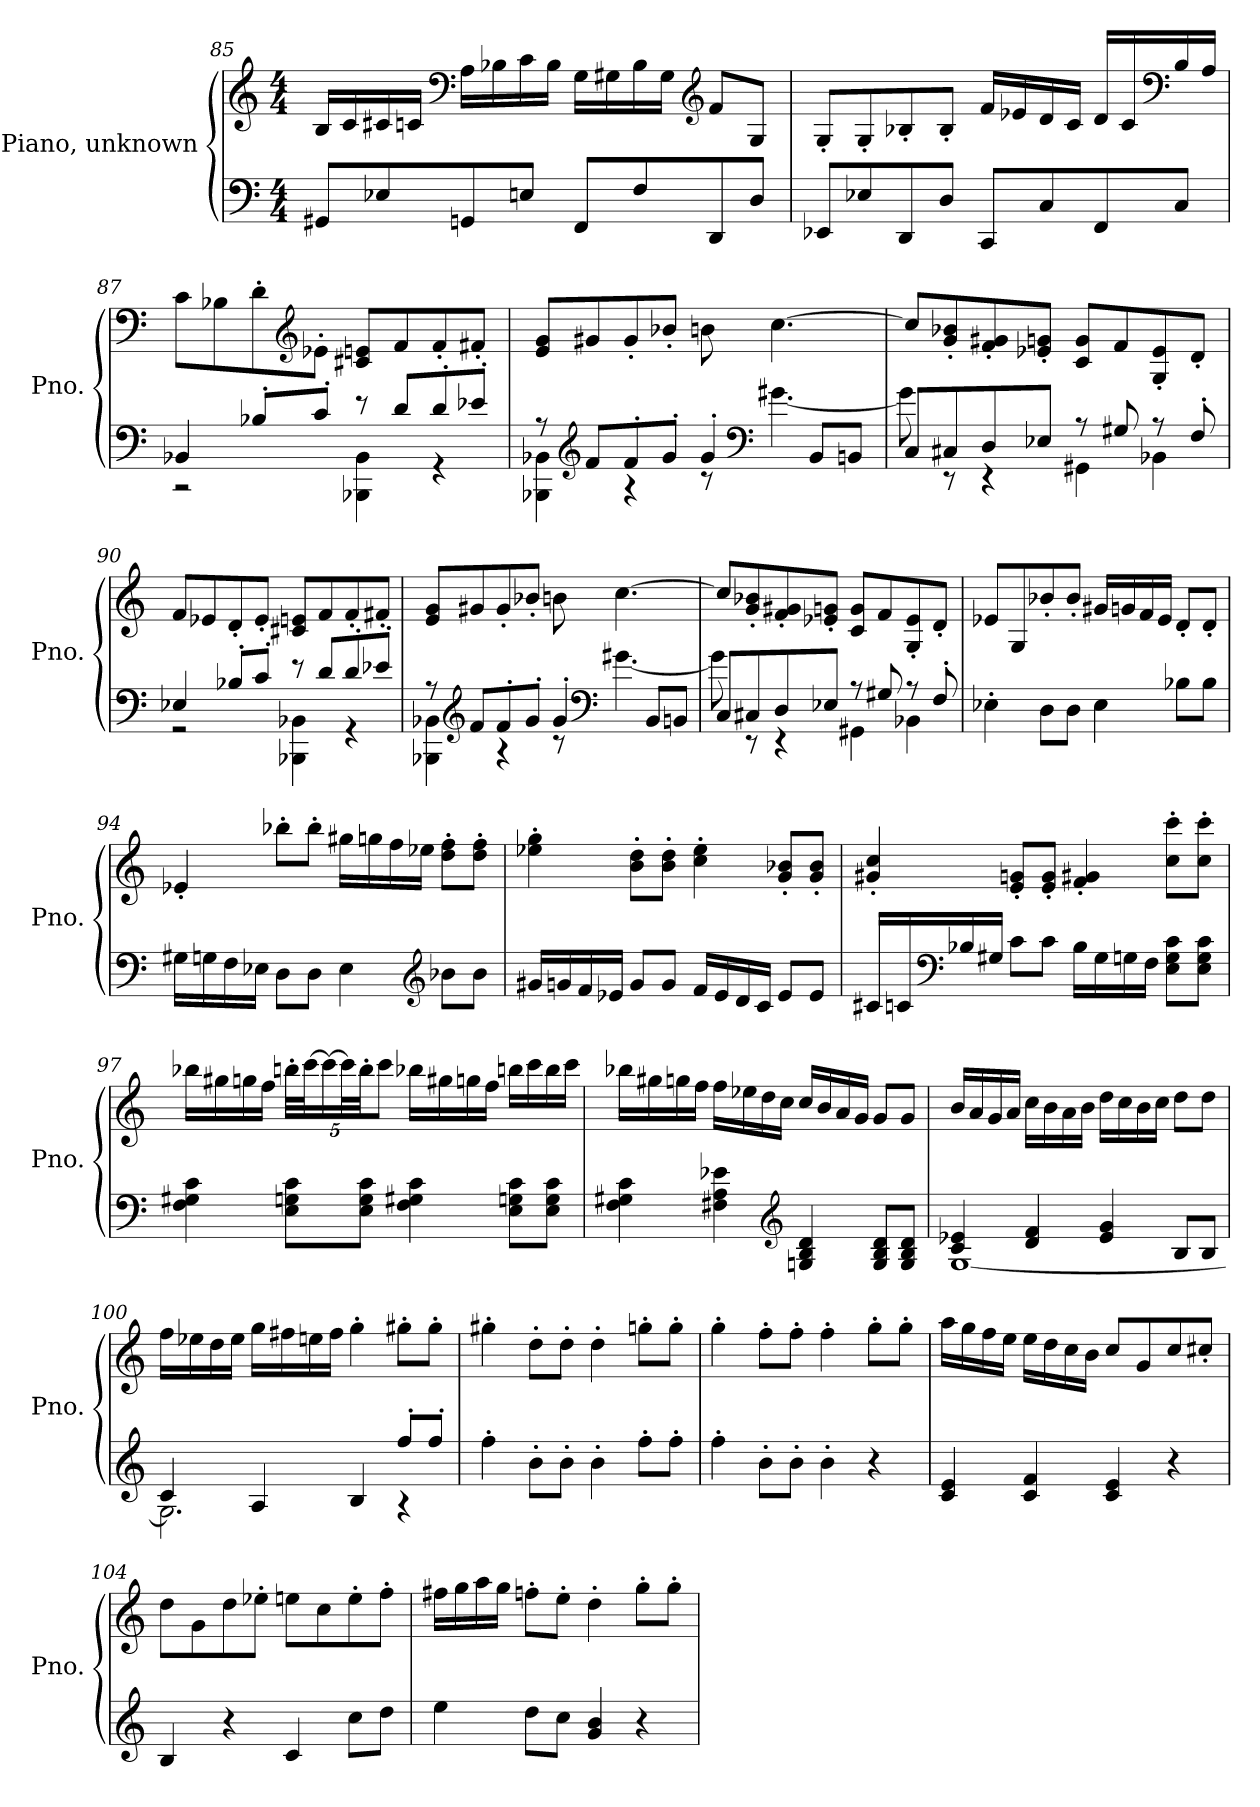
**kern	**kern
*part1	*part1
*staff2	*staff1
*I"Piano, unknown	*
*I'Pno.	*
!!LO:LB:g=z
*clefF4	*clefG2
*k[]	*k[]
*M4/4	*M4/4
=85	=85
8GG#X/L	16B/LL
.	16c/
8E-X/	16c#X/
.	16cn/JJ
*	*clefF4
8GGn/	16A\LL
.	16B-X\
8En/J	16c\
.	16B-\JJ
8FF/L	16G\LL
.	16G#X\
8F/	16B-\
.	16G#\JJ
*	*clefG2
8DD/	8f/L
8D/J	8G#/J
=86	=86
8EE-X/L	8G'/L
8E-X/	8G'/
8DD/	8B-X'/
8D/J	8B-'/J
8CC/L	16f/LL
.	16e-X/
8C/	16d/
.	16c/JJ
8FF/	16d/LL
.	16c/
*	*clefF4
8C/J	16B-/
.	16A/JJ
!!LO:LB:g=z
=87	=87
*^	*
4BB-X/	2r	8c\L
.	.	8B-X\
8B-X'/L	.	8d'\
*	*	*clefG2
8c'/J	.	8e-X'\J
8r	4BBB-X\ 4BB-\	8c#X/ 8en/L
8d/L	.	8f/
8d'/	4r	8f'/
8e-X'/J	.	8f#X'/J
=88	=88	=88
8r	4BBB-X\ 4BB-X\	8e/ 8g/L
*clefG2	*	*
8f/L	.	8g#X/
8f'/	4r	8g#'/
8g'/J	.	8b-X'/J
4g'/	8r	8bn\
*clefF4	*	*
.	[4.g#X\	[4.cc\
8BB-/L	.	.
8BBn/J	.	.
!!LO:PB:g=z
=89	=89	=89
8C/L	8g#\]	8cc/L]
8C#X/	8r	8g/' 8b-X/'
8D/	4r	8f/' 8g#X/'
8E-X/J	.	8e-X/' 8gn/'J
8r	4GG#X\	8c/ 8g/L
8G#X/	.	8f/
8r	4BB-X\	8G/' 8e-/'
8F'/	.	8d'/J
=90	=90	=90
4E-X/	2r	8f/L
.	.	8e-X/
8B-X'/L	.	8d'/
8c'/J	.	8e-'/J
8r	4BBB-X\ 4BB-X\	8c#X/ 8en/L
8d/L	.	8f/
8d'/	4r	8f'/
8e-X'/J	.	8f#X'/J
=91	=91	=91
8r	4BBB-X\ 4BB-X\	8e/ 8g/L
*clefG2	*	*
8f/L	.	8g#X/
8f'/	4r	8g#'/
8g'/J	.	8b-X'/J
4g'/	8r	8bn\
*clefF4	*	*
.	[4.g#X\	[4.cc\
8BB-/L	.	.
8BBn/J	.	.
!!LO:LB:g=z
=92	=92	=92
8C/L	8g#\]	8cc/L]
8C#X/	8r	8g/' 8b-X/'
8D/	4r	8f/' 8g#X/'
8E-X/J	.	8e-X/' 8gn/'J
8r	4GG#X\	8c/ 8g/L
8G#X/	.	8f/
8r	4BB-X\	8G/' 8e-/'
8F'/	.	8d'/J
*v	*v	*
=93	=93
4E-X'\	8e-X/L
.	8G/
8D\L	8b-X'/
8D\J	8b-'/J
4E-\	16g#X/LL
.	16gn/
.	16f/
.	16e-/JJ
8B-X\L	8d'/L
8B-\J	8d'/J
=94	=94
16G#X\LL	4e-X'/
16Gn\	.
16F\	.
16E-X\JJ	.
8D\L	8bb-X'\L
8D\J	8bb-'\J
4E-\	16gg#X\LL
.	16ggn\
.	16ff\
.	16ee-X\JJ
*clefG2	*
8b-X\L	8dd\' 8ff\'L
8b-\J	8dd\' 8ff\'J
!!LO:LB:g=z
=95	=95
16g#X/LL	4ee-X\' 4gg\'
16gn/	.
16f/	.
16e-X/JJ	.
8g/L	8b\' 8dd\'L
8g/J	8b\' 8dd\'J
16f/LL	4cc\' 4ee-\'
16e-/	.
16d/	.
16c/JJ	.
8e-/L	8g/' 8b-X/'L
8e-/J	8g/' 8b-/'J
=96	=96
16c#X/LL	4g#X/' 4cc/'
16cn/	.
*clefF4	*
16B-X/	.
16G#X/JJ	.
8c\L	8e/' 8gn/'L
8c\J	8e/' 8g/'J
16B-\LL	4f/' 4g#X/'
16G#\	.
16Gn\	.
16F\JJ	.
8E\ 8G\ 8c\L	8cc\' 8ccc\'L
8E\ 8G\ 8c\J	8cc\' 8ccc\'J
!!LO:LB:g=z
=97	=97
4F\ 4G#X\ 4c\	16bb-X\LL
.	16gg#X\
.	16ggn\
.	16ff\JJ
*	*Xbrackettup
8E\ 8Gn\ 8c\L	40bbn'\LLL
.	[40ccc\J
.	20ccc\_
.	40ccc\L]
8E\ 8G\ 8c\J	40bb'\JJ
.	10ccc\J
4F\ 4G#X\ 4c\	16bb-X\LL
.	16gg#X\
.	16ggn\
.	16ff\JJ
8E\ 8Gn\ 8c\L	16bbn\LL
.	16ccc\
8E\ 8G\ 8c\J	16bb\
.	16ccc\JJ
=98	=98
4F\ 4G#X\ 4c\	16bb-X\LL
.	16gg#X\
.	16ggn\
.	16ff\JJ
4F#X\ 4A\ 4e-X\	16ff\LL
.	16ee-X\
.	16dd\
.	16cc\JJ
*clefG2	*
4Gn/ 4B/ 4d/	16cc/LL
.	16b/
.	16a/
.	16g/JJ
8G/ 8B/ 8d/L	8g/L
8G/ 8B/ 8d/J	8g/J
!!LO:LB:g=z
=99	=99
*^	*
4c/ 4e-X/	[1G	16b/LL
.	.	16a/
.	.	16g/
.	.	16a/JJ
4d/ 4f/	.	16cc\LL
.	.	16b\
.	.	16a\
.	.	16b\JJ
4e-/ 4g/	.	16dd\LL
.	.	16cc\
.	.	16b\
.	.	16cc\JJ
8B/L	.	8dd\L
8B/J	.	8dd\J
=100	=100	=100
4c/	2.G\]	16ff\LL
.	.	16ee-X\
.	.	16dd\
.	.	16ee-\JJ
4A/	.	16gg\LL
.	.	16ff#X\
.	.	16een\
.	.	16ff#\JJ
4B/	.	4gg'\
8ff'/L	4r	8gg#X'\L
8ff'/J	.	8gg#'\J
*v	*v	*
=101	=101
4ff'\	4gg#X'\
8b'\L	8dd'\L
8b'\J	8dd'\J
4b'\	4dd'\
8ff'\L	8ggn'\L
8ff'\J	8gg'\J
=102	=102
4ff'\	4gg'\
8b'\L	8ff'\L
8b'\J	8ff'\J
4b'\	4ff'\
4r	8gg'\L
.	8gg'\J
!!LO:LB:g=z
=103	=103
4c/ 4e/	16aa\LL
.	16gg\
.	16ff\
.	16ee\JJ
4c/ 4f/	16ee\LL
.	16dd\
.	16cc\
.	16b\JJ
4c/ 4e/	8cc/L
.	8g/
4r	8cc/
.	8cc#X'/J
=104	=104
4B/	8dd\L
.	8g\
4r	8dd\
.	8ee-X'\J
4c/	8een\L
.	8cc\
8cc\L	8ee'\
8dd\J	8ff'\J
=105	=105
4ee\	16ff#X\LL
.	16gg\
.	16aa\
.	16gg\JJ
8dd\L	8ffn'\L
8cc\J	8ee'\J
4g/ 4b/	4dd'\
4r	8gg'\L
.	8gg'\J
=	=
*-	*-
